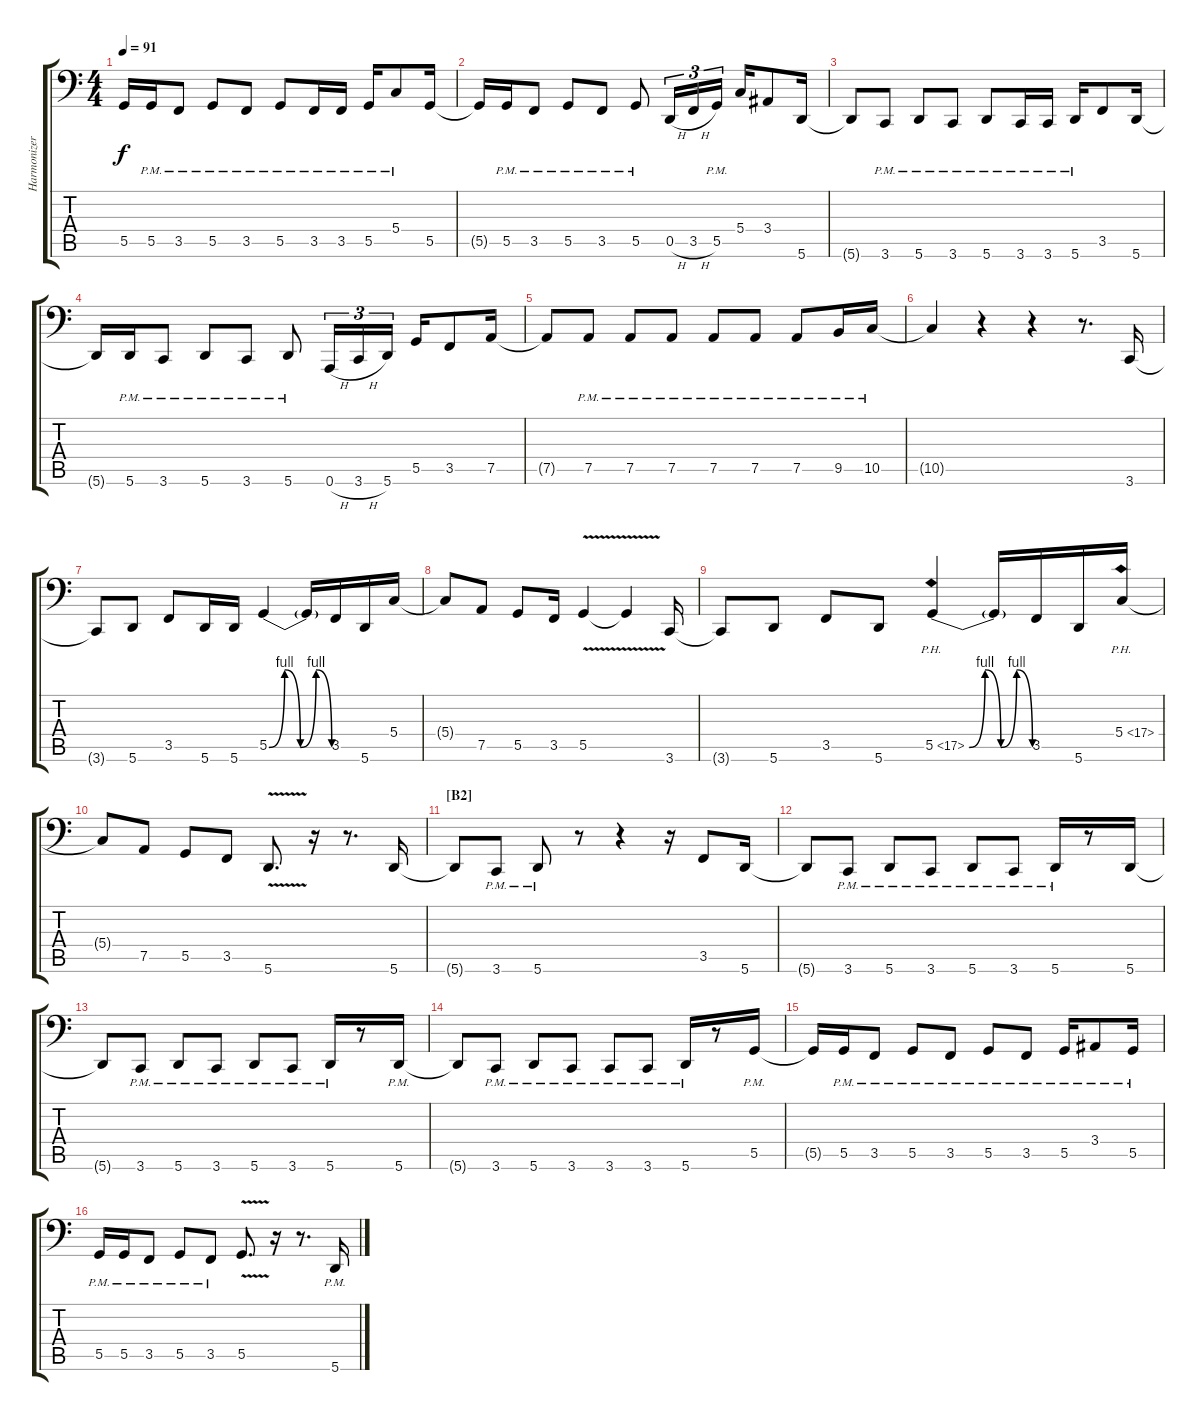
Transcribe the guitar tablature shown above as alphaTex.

\track ("Harmonizer" "Harmonizer") {instrument distortionguitar}
\staff {score tabs}
\tuning (A2 E2 C2 G1 D1 A0) {hide}
\ts (4 4)
\tempo 91
\clef f4
\ks c
5.5{t}.16{dy f} 5.5{pm}.16 3.5{pm}.8 5.5{pm}.8 3.5{pm}.8 5.5{pm}.8 3.5{pm}.16 3.5{pm}.16 5.5{pm}.16 5.4{pm}.8 5.5.16 |
5.5{t}.16 5.5{pm}.16 3.5{pm}.8 5.5{pm}.8 3.5{pm}.8 5.5{pm}.8 0.5{h}.16{tu (3 2)} 3.5{h}.16{tu (3 2)} 5.5{pm}.16{tu (3 2)} 5.4.16 3.4.8 5.6.16 |
5.6{t}.8 3.6{pm}.8 5.6{pm}.8 3.6{pm}.8 5.6{pm}.8 3.6{pm}.16 3.6{pm}.16 5.6{pm}.16 3.5.8 5.6.16 |
5.6{t}.16 5.6{pm}.16 3.6{pm}.8 5.6{pm}.8 3.6{pm}.8 5.6{pm}.8 0.6{h}.16{tu (3 2)} 3.6{h}.16{tu (3 2)} 5.6.16{tu (3 2)} 5.5.16 3.5.8 7.5.16 |
7.5{t}.8 7.5{pm}.8 7.5{pm}.8 7.5{pm}.8 7.5{pm}.8 7.5{pm}.8 7.5{pm}.8 9.5{pm}.16 10.5{pm}.16 |
10.5{t}.4 r.4 r.4 r.8{d} 3.6.16 |
3.6{t}.8 5.6.8 3.5.8 5.6.16 5.6.16 5.5{be (custom 0 0 15 4 30 0 45 4 60 0)}.4 5.5{t}.16 3.5.16 5.6.16 5.4.16 |
5.4{t}.8 7.5.8 5.5.8 3.5.16 5.5{v}.4 5.5{t}.4 3.6.16 |
3.6{t}.8 5.6.8 3.5.8 5.6.8 5.5{be (custom 0 0 15 4 30 0 45 4 60 0) ph 12}.4 5.5{t}.16 3.5.16 5.6.16 5.4{ph 12}.16 |
5.4{t}.8 7.5.8 5.5.8 3.5.8 5.6{v}.8{d} r.16 r.8{d} 5.6.16 |
\section ("" "[B2]")
5.6{t}.8 3.6{pm}.8 5.6{pm}.8 r.8 r.4 r.16 3.5.8 5.6.16 |
5.6{t}.8 3.6{pm}.8 5.6{pm}.8 3.6{pm}.8 5.6{pm}.8 3.6{pm}.8 5.6{pm}.16 r.8 5.6.16 |
5.6{t}.8 3.6{pm}.8 5.6{pm}.8 3.6{pm}.8 5.6{pm}.8 3.6{pm}.8 5.6{pm}.16 r.8 5.6{pm}.16 |
5.6{t}.8 3.6{pm}.8 5.6{pm}.8 3.6{pm}.8 3.6{pm}.8 3.6{pm}.8 5.6{pm}.16 r.8 5.5{pm}.16 |
5.5{t}.16 5.5{pm}.16 3.5{pm}.8 5.5{pm}.8 3.5{pm}.8 5.5{pm}.8 3.5{pm}.8 5.5{pm}.16 3.4{pm}.8 5.5{pm}.16 |
5.5{pm}.16 5.5{pm}.16 3.5{pm}.8 5.5{pm}.8 3.5{pm}.8 5.5{v}.8{d} r.16 r.8{d} 5.6{pm}.16
